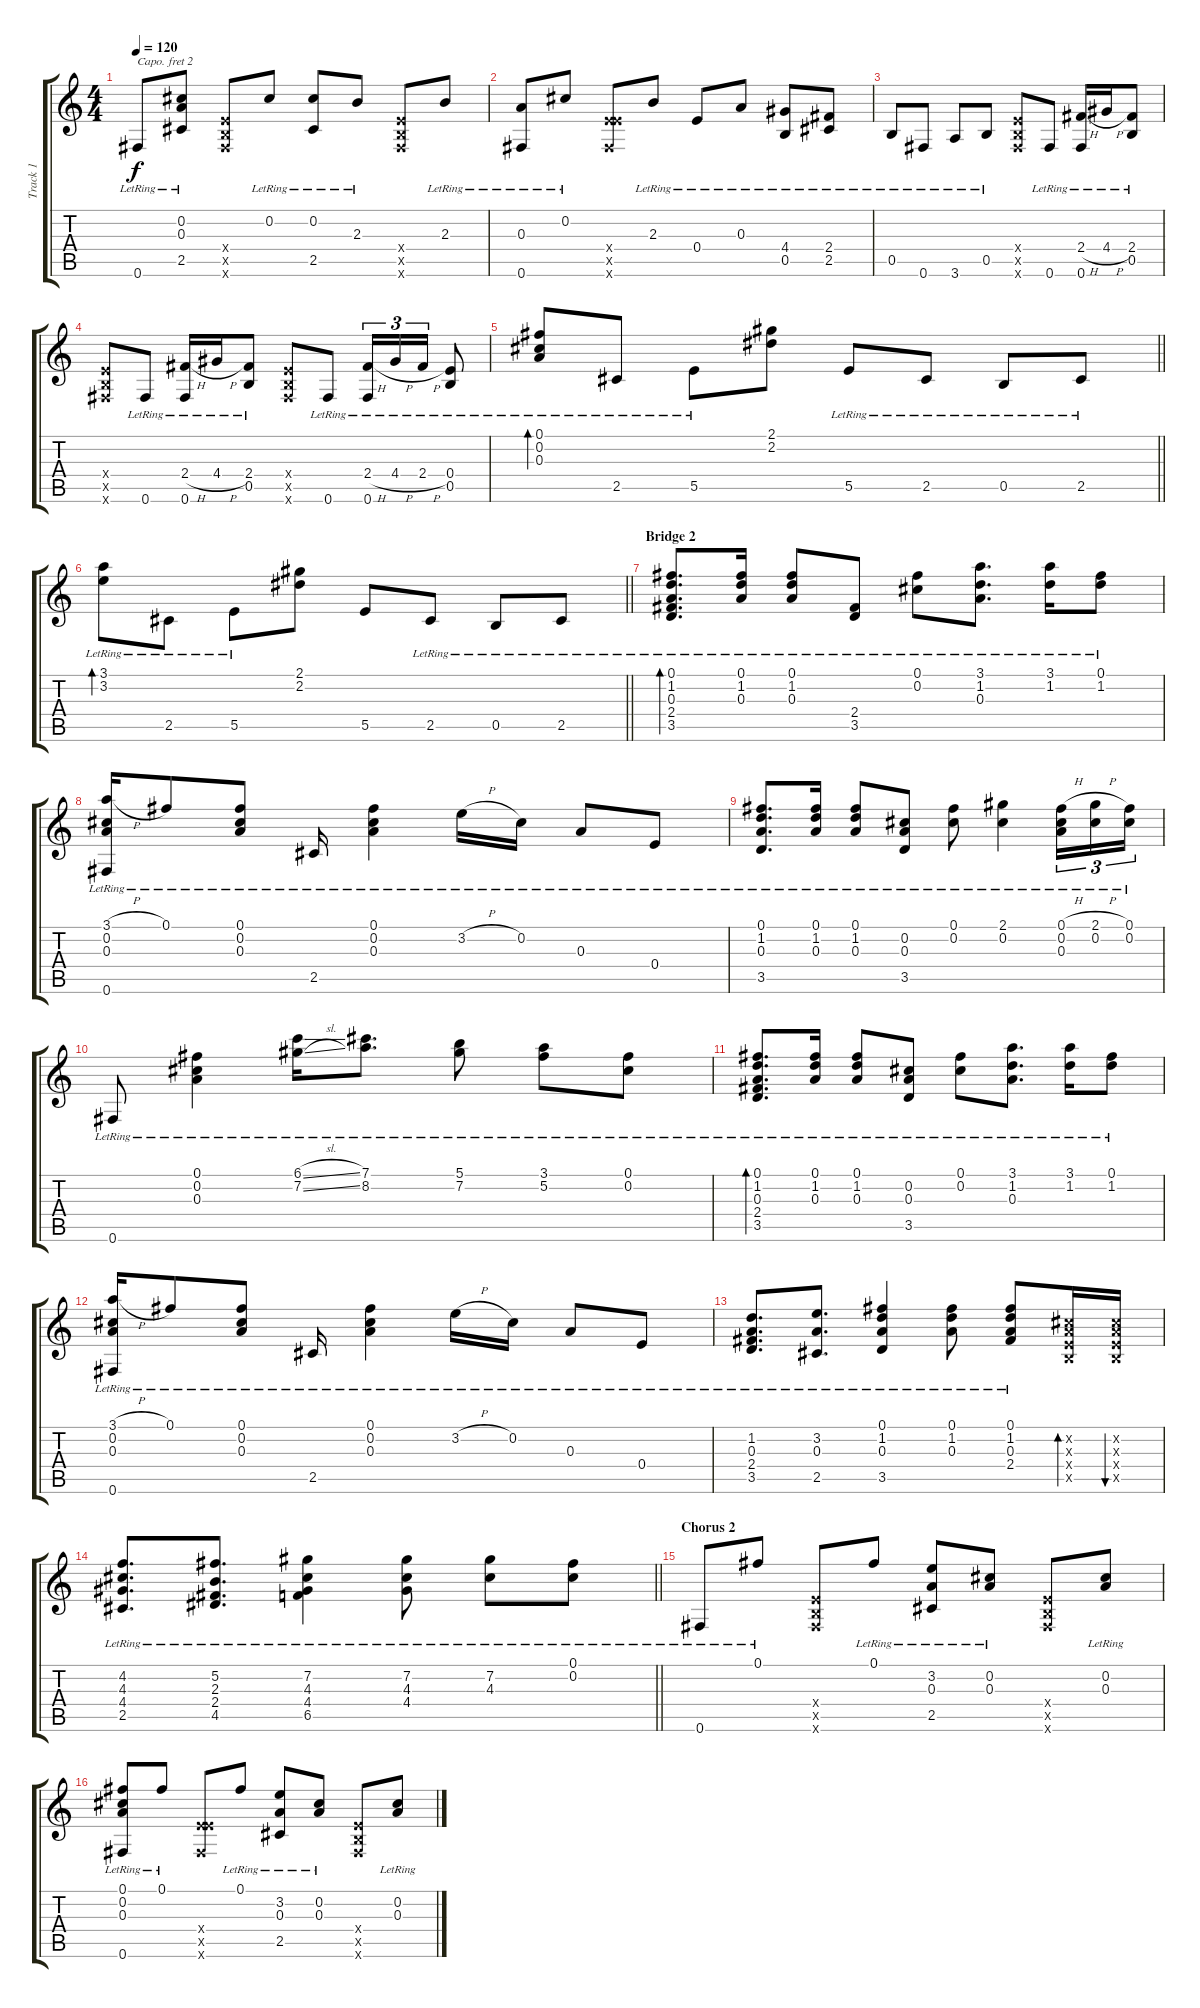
\track ("Track 1" "Track 1") {instrument acousticguitarnylon}
\staff {score tabs}
\capo 2
\tuning (E4 B3 G3 D3 A2 E2) {hide}
\ts (4 4)
\tempo 120
\clef g2
\ks c
0.6{lr}.8{dy f} (0.2{lr} 0.3{lr} 2.5{lr}).8 (0.4{x} 0.5{x} 0.6{x}).8 0.2{lr}.8 (0.2{lr} 2.5{lr}).8 2.3{lr}.8 (0.4{x} 0.5{x} 0.6{x}).8 2.3{lr}.8 |
(0.3{lr} 0.6{lr}).8 0.2{lr}.8 (0.4{x} 5.5{x} 0.6{x}).8 2.3{lr}.8 0.4{lr}.8 0.3{lr}.8 (4.4{lr} 0.5{lr}).8 (2.4{lr} 2.5{lr}).8 |
0.5{lr}.8 0.6{lr}.8 3.6{lr}.8 0.5{lr}.8 (0.4{x} 0.5{x} 0.6{x}).8 0.6{lr}.8 (2.4{h lr} 0.6{lr}).16 4.4{h lr}.16 (2.4{lr} 0.5{lr}).8 |
(0.4{x} 0.5{x} 0.6{x}).8 0.6{lr}.8 (2.4{h lr} 0.6{lr}).16 4.4{h lr}.16 (2.4{lr} 0.5{lr}).8 (0.4{x} 0.5{x} 0.6{x}).8 0.6{lr}.8 (2.4{h lr} 0.6{lr}).16{tu (3 2)} 4.4{h lr}.16{tu (3 2)} 2.4{h lr}.16{tu (3 2)} (0.4{lr} 0.5{lr}).8 |
\barLineRight lightlight
(0.1{lr} 0.2{lr} 0.3{lr}).8{bd 240} 2.5{lr}.8 5.5{lr}.8 (2.1 2.2).8 5.5{lr}.8 2.5{lr}.8 0.5{lr}.8 2.5{lr}.8 |
\barLineRight lightlight
(3.1 3.2{lr}).8{bd 240} 2.5{lr}.8 5.5{lr}.8 (2.1 2.2).8 5.5.8 2.5{lr}.8 0.5{lr}.8 2.5{lr}.8 |
\section ("" "Bridge 2")
(0.1{lr} 1.2{lr} 0.3{lr} 2.4{lr} 3.5{lr}).8{d bd 120} (0.1{lr} 1.2{lr} 0.3{lr}).16 (0.1{lr} 1.2{lr} 0.3{lr}).8 (2.4{lr} 3.5{lr}).8 (0.1{lr} 0.2{lr}).8 (3.1{lr} 1.2{lr} 0.3{lr}).8{d} (3.1{lr} 1.2{lr}).16 (0.1{lr} 1.2{lr}).8 |
(3.1{h lr} 0.2{lr} 0.3{lr} 0.6{lr}).16 0.1{lr}.8 (0.1{lr} 0.2{lr} 0.3{lr}).8 2.5{lr}.16 (0.1{lr} 0.2{lr} 0.3{lr}).4 3.2{h lr}.16 0.2{lr}.16 0.3{lr}.8 0.4{lr}.8 |
(0.1{lr} 1.2{lr} 0.3{lr} 3.5{lr}).8{d} (0.1{lr} 1.2{lr} 0.3{lr}).16 (0.1{lr} 1.2{lr} 0.3{lr}).8 (0.2{lr} 0.3{lr} 3.5{lr}).8 (0.1{lr} 0.2{lr}).8 (2.1{lr} 0.2{lr}).4 (0.1{h lr} 0.2{lr} 0.3{lr}).16{tu (3 2)} (2.1{h lr} 0.2{lr}).16{tu (3 2)} (0.1{lr} 0.2{lr}).16{tu (3 2)} |
0.6{lr}.8 (0.1{lr} 0.2{lr} 0.3{lr}).4 (6.1{sl lr} 7.2{sl lr}).16 (7.1{lr} 8.2{lr}).8{d} (5.1{lr} 7.2{lr}).8 (3.1{lr} 5.2{lr}).8 (0.1{lr} 0.2{lr}).8 |
(0.1{lr} 1.2{lr} 0.3{lr} 2.4{lr} 3.5{lr}).8{d bd 120} (0.1{lr} 1.2{lr} 0.3{lr}).16 (0.1{lr} 1.2{lr} 0.3{lr}).8 (0.2{lr} 0.3{lr} 3.5{lr}).8 (0.1{lr} 0.2{lr}).8 (3.1{lr} 1.2{lr} 0.3{lr}).8{d} (3.1{lr} 1.2{lr}).16 (0.1{lr} 1.2{lr}).8 |
(3.1{h lr} 0.2{lr} 0.3{lr} 0.6{lr}).16 0.1{lr}.8 (0.1{lr} 0.2{lr} 0.3{lr}).8 2.5{lr}.16 (0.1{lr} 0.2{lr} 0.3{lr}).4 3.2{h lr}.16 0.2{lr}.16 0.3{lr}.8 0.4{lr}.8 |
(1.2{lr} 0.3{lr} 2.4{lr} 3.5{lr}).8{d} (3.2{lr} 0.3{lr} 2.5{lr}).8{d} (0.1{lr} 1.2{lr} 0.3{lr} 3.5{lr}).4 (0.1{lr} 1.2{lr} 0.3{lr}).8 (0.1{lr} 1.2{lr} 0.3{lr} 2.4{lr}).8 (0.2{x} 0.3{x} 0.4{x} 0.5{x}).16{bd 60} (0.2{x} 0.3{x} 0.4{x} 0.5{x}).16{bu 60} |
\barLineRight lightlight
(4.2{lr} 4.3{lr} 4.4{lr} 2.5{lr}).8{d} (5.2{lr} 2.3{lr} 2.4{lr} 4.5{lr}).8{d} (7.2{lr} 4.3{lr} 4.4{lr} 6.5{lr}).4 (7.2{lr} 4.3{lr} 4.4{lr}).8 (7.2{lr} 4.3{lr}).8 (0.1{lr} 0.2{lr}).8 |
\section ("" "Chorus 2")
0.6{lr}.8 0.1{lr}.8 (0.4{x} 0.5{x} 0.6{x}).8 0.1{lr}.8 (3.2{lr} 0.3{lr} 2.5{lr}).8 (0.2{lr} 0.3{lr}).8 (0.4{x} 0.5{x} 0.6{x}).8 (0.2{lr} 0.3{lr}).8 |
(0.1{lr} 0.2{lr} 0.3{lr} 0.6{lr}).8 0.1{lr}.8 (0.4{x} 5.5{x} 0.6{x}).8 0.1{lr}.8 (3.2{lr} 0.3{lr} 2.5{lr}).8 (0.2{lr} 0.3{lr}).8 (0.4{x} 0.5{x} 0.6{x}).8 (0.2{lr} 0.3{lr}).8
